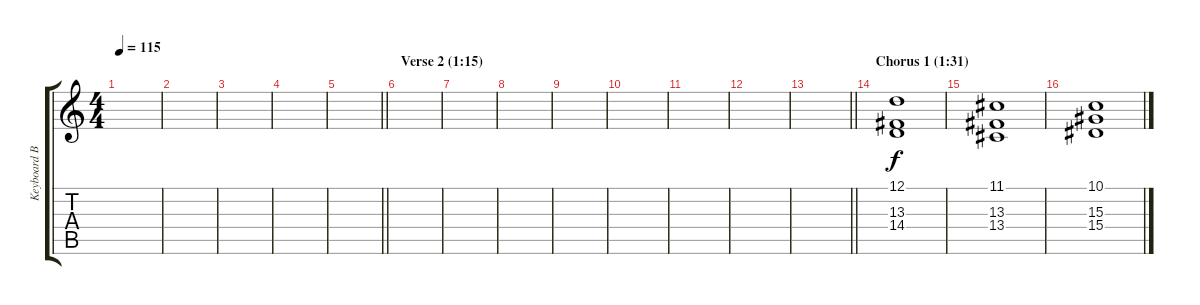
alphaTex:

\track ("Keyboard Background" "Keyboard B") {instrument choiraahs}
\staff {score tabs}
\tuning (D4 A3 F3 C3 G2 D2) {hide}
\ts (4 4)
\tempo 115
\clef g2
\ks c
|
|
|
|
\barLineRight lightlight
|
\section ("" "Verse 2 (1:15)")
|
|
|
|
|
|
|
\barLineRight lightlight
|
\section ("" "Chorus 1 (1:31)")
(12.1 13.3 14.4).1 |
(11.1 13.3 13.4).1 |
(10.1 15.3 15.4).1
